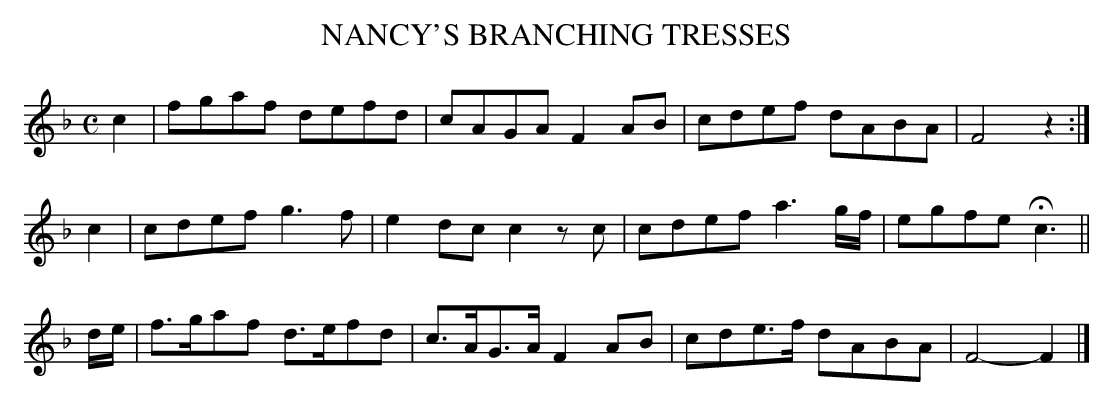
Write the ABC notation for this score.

X:1
T:NANCY'S BRANCHING TRESSES
Y:"moderate"
M:C
L:1/8
K:F
c2|fgaf defd|cAGA F2AB|cdef dABA|F4z2:|
c2|cdef g3f|e2dc c2zc|cdef a3g/f/|egfe Hc3||
d/e/|f>gaf d>efd|c>AG>A F2AB|cde>f dABA|F4-F2|]
